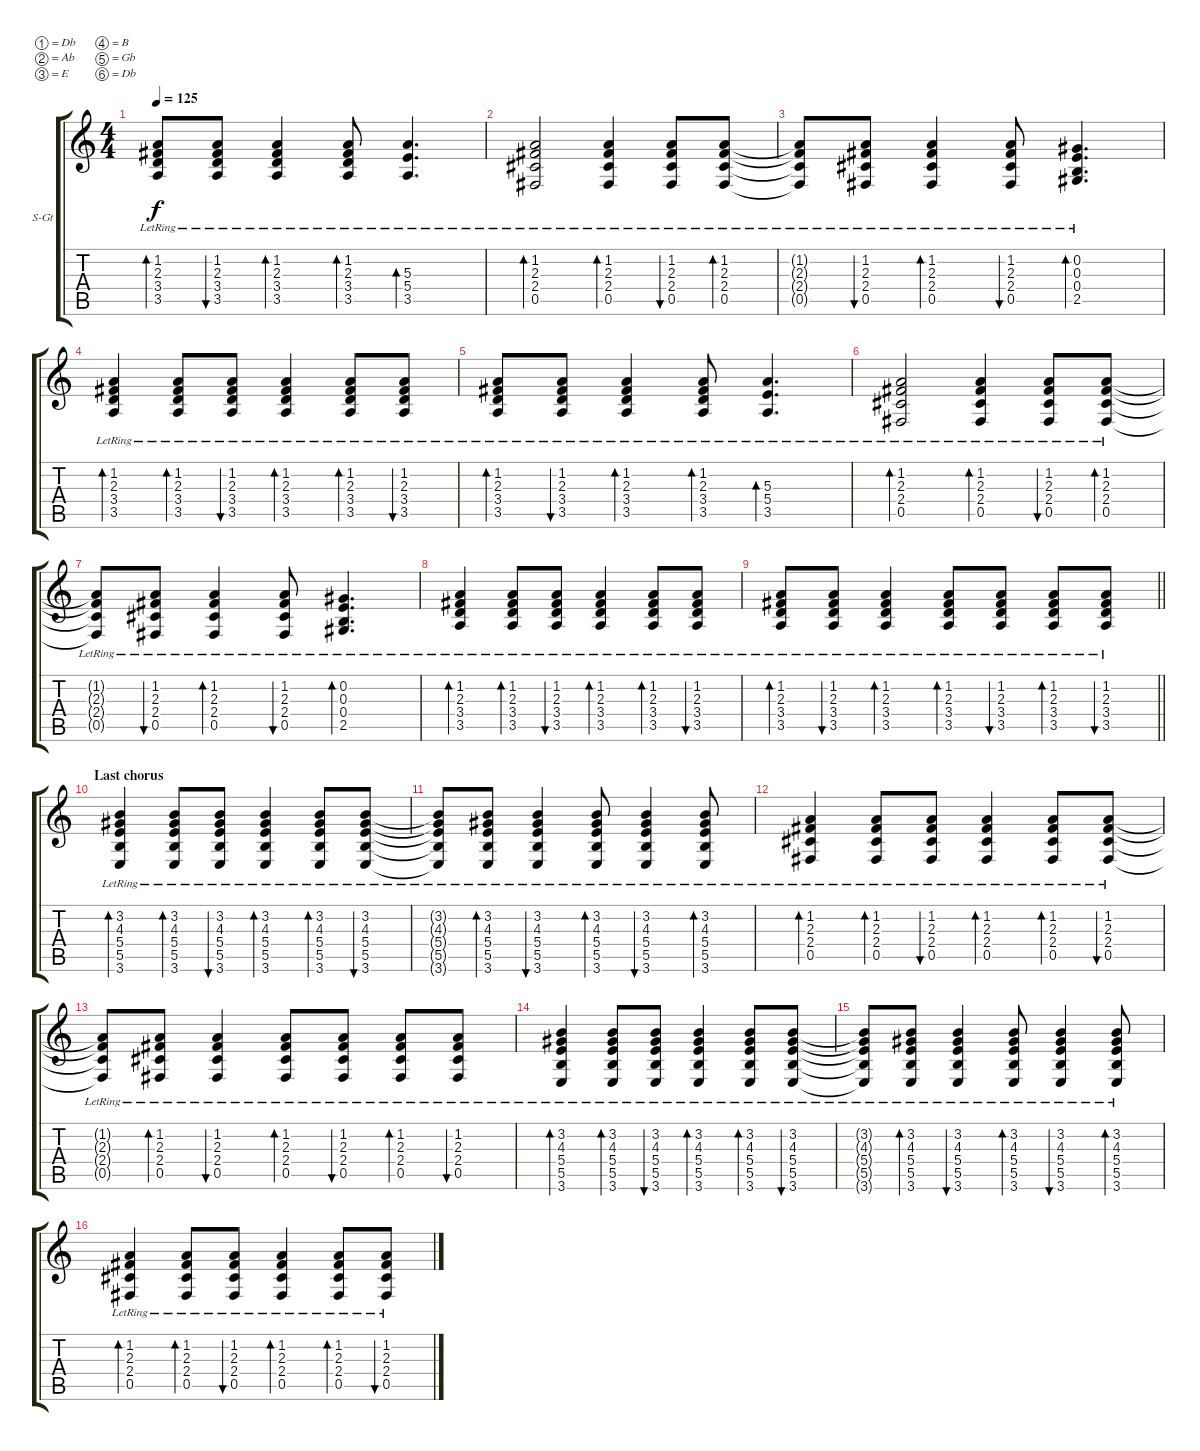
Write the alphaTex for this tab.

\bracketExtendMode groupsimilarinstruments
\firstSystemTrackNameOrientation horizontal
\otherSystemsTrackNameOrientation horizontal
\track ("Acoustic 02" "S-Gt") {instrument acousticguitarsteel}
\staff {score tabs}
\tuning (Db4 Ab3 E3 B2 Gb2 Db2)
\ts (4 4)
\tempo 125
\clef g2
\scale
0.333333
\ks c
(1.2{lr} 2.3{lr} 3.4{lr} 3.5{lr}).8{bd 30 dy f} (1.2{lr} 2.3{lr} 3.4{lr} 3.5{lr}).8{bu 30} (1.2{lr} 2.3{lr} 3.4{lr} 3.5{lr}).4{bd 30} (1.2{lr} 2.3{lr} 3.4{lr} 3.5{lr}).8{bd 30} (5.3{lr} 5.4{lr} 3.5{lr}).4{d bd 30} |
\scale
0.333333 (1.2{lr} 2.3{lr} 2.4{lr} 0.5{lr}).2{bd 30} (1.2{lr} 2.3{lr} 2.4{lr} 0.5{lr}).4{bd 30} (1.2{lr} 2.3{lr} 2.4{lr} 0.5{lr}).8{bu 30} (1.2{lr} 2.3{lr} 2.4{lr} 0.5{lr}).8{bd 30} |
\scale
0.333333 (1.2{lr t} 2.3{lr t} 2.4{lr t} 0.5{lr t}).8 (1.2{lr} 2.3{lr} 2.4{lr} 0.5{lr}).8{bu 30} (1.2{lr} 2.3{lr} 2.4{lr} 0.5{lr}).4{bd 30} (1.2{lr} 2.3{lr} 2.4{lr} 0.5{lr}).8{bu 30} (0.2{lr} 0.3{lr} 0.4{lr} 2.5{lr}).4{d bd 30} |
\scale
0.333333 (1.2{lr} 2.3{lr} 3.4{lr} 3.5{lr}).4{bd 30} (1.2{lr} 2.3{lr} 3.4{lr} 3.5{lr}).8{bd 30} (1.2{lr} 2.3{lr} 3.4{lr} 3.5{lr}).8{bu 30} (1.2{lr} 2.3{lr} 3.4{lr} 3.5{lr}).4{bd 30} (1.2{lr} 2.3{lr} 3.4{lr} 3.5{lr}).8{bd 30} (1.2{lr} 2.3{lr} 3.4{lr} 3.5{lr}).8{bu 30} |
\scale
0.333333 (1.2{lr} 2.3{lr} 3.4{lr} 3.5{lr}).8{bd 30} (1.2{lr} 2.3{lr} 3.4{lr} 3.5{lr}).8{bu 30} (1.2{lr} 2.3{lr} 3.4{lr} 3.5{lr}).4{bd 30} (1.2{lr} 2.3{lr} 3.4{lr} 3.5{lr}).8{bd 30} (5.3{lr} 5.4{lr} 3.5{lr}).4{d bd 30} |
\scale
0.333333 (1.2{lr} 2.3{lr} 2.4{lr} 0.5{lr}).2{bd 30} (1.2{lr} 2.3{lr} 2.4{lr} 0.5{lr}).4{bd 30} (1.2{lr} 2.3{lr} 2.4{lr} 0.5{lr}).8{bu 30} (1.2{lr} 2.3{lr} 2.4{lr} 0.5{lr}).8{bd 30} |
\scale
0.333333 (1.2{lr t} 2.3{lr t} 2.4{lr t} 0.5{lr t}).8 (1.2{lr} 2.3{lr} 2.4{lr} 0.5{lr}).8{bu 30} (1.2{lr} 2.3{lr} 2.4{lr} 0.5{lr}).4{bd 30} (1.2{lr} 2.3{lr} 2.4{lr} 0.5{lr}).8{bu 30} (0.2{lr} 0.3{lr} 0.4{lr} 2.5{lr}).4{d bd 30} |
\scale
0.333333 (1.2{lr} 2.3{lr} 3.4{lr} 3.5{lr}).4{bd 30} (1.2{lr} 2.3{lr} 3.4{lr} 3.5{lr}).8{bd 30} (1.2{lr} 2.3{lr} 3.4{lr} 3.5{lr}).8{bu 30} (1.2{lr} 2.3{lr} 3.4{lr} 3.5{lr}).4{bd 30} (1.2{lr} 2.3{lr} 3.4{lr} 3.5{lr}).8{bd 30} (1.2{lr} 2.3{lr} 3.4{lr} 3.5{lr}).8{bu 30} |
\scale
0.333333
\barLineRight lightlight
(1.2{lr} 2.3{lr} 3.4{lr} 3.5{lr}).8{bd 30} (1.2{lr} 2.3{lr} 3.4{lr} 3.5{lr}).8{bu 30} (1.2{lr} 2.3{lr} 3.4{lr} 3.5{lr}).4{bd 30} (1.2{lr} 2.3{lr} 3.4{lr} 3.5{lr}).8{bd 30} (1.2{lr} 2.3{lr} 3.4{lr} 3.5{lr}).8{bu 30} (1.2{lr} 2.3{lr} 3.4{lr} 3.5{lr}).8{bd 30} (1.2{lr} 2.3{lr} 3.4{lr} 3.5{lr}).8{bu 30} |
\section ("" "Last chorus")
\scale
0.333333 (3.2{lr} 4.3{lr} 5.4{lr} 5.5{lr} 3.6{lr}).4{bd 30} (3.2{lr} 4.3{lr} 5.4{lr} 5.5{lr} 3.6{lr}).8{bd 30} (3.2{lr} 4.3{lr} 5.4{lr} 5.5{lr} 3.6{lr}).8{bu 30} (3.2{lr} 4.3{lr} 5.4{lr} 5.5{lr} 3.6{lr}).4{bd 30} (3.2{lr} 4.3{lr} 5.4{lr} 5.5{lr} 3.6{lr}).8{bd 30} (3.2{lr} 4.3{lr} 5.4{lr} 5.5{lr} 3.6{lr}).8{bu 30} |
\scale
0.333333 (3.2{lr t} 4.3{lr t} 5.4{lr t} 5.5{lr t} 3.6{lr t}).8 (3.2{lr} 4.3{lr} 5.4{lr} 5.5{lr} 3.6{lr}).8{bd 30} (3.2{lr} 4.3{lr} 5.4{lr} 5.5{lr} 3.6{lr}).4{bu 30} (3.2{lr} 4.3{lr} 5.4{lr} 5.5{lr} 3.6{lr}).8{bd 30} (3.2{lr} 4.3{lr} 5.4{lr} 5.5{lr} 3.6{lr}).4{bu 30} (3.2{lr} 4.3{lr} 5.4{lr} 5.5{lr} 3.6{lr}).8{bd 30} |
\scale
0.333333 (1.2{lr} 2.3{lr} 2.4{lr} 0.5{lr}).4{bd 30} (1.2{lr} 2.3{lr} 2.4{lr} 0.5{lr}).8{bd 30} (1.2{lr} 2.3{lr} 2.4{lr} 0.5{lr}).8{bu 30} (1.2{lr} 2.3{lr} 2.4{lr} 0.5{lr}).4{bd 30} (1.2{lr} 2.3{lr} 2.4{lr} 0.5{lr}).8{bd 30} (1.2{lr} 2.3{lr} 2.4{lr} 0.5{lr}).8{bu 30} |
\scale
0.333333 (1.2{lr t} 2.3{lr t} 2.4{lr t} 0.5{lr t}).8 (1.2{lr} 2.3{lr} 2.4{lr} 0.5{lr}).8{bd 30} (1.2{lr} 2.3{lr} 2.4{lr} 0.5{lr}).4{bu 30} (1.2{lr} 2.3{lr} 2.4{lr} 0.5{lr}).8{bd 30} (1.2{lr} 2.3{lr} 2.4{lr} 0.5{lr}).8{bu 30} (1.2{lr} 2.3{lr} 2.4{lr} 0.5{lr}).8{bd 30} (1.2{lr} 2.3{lr} 2.4{lr} 0.5{lr}).8{bu 30} |
\scale
0.333333 (3.2{lr} 4.3{lr} 5.4{lr} 5.5{lr} 3.6{lr}).4{bd 30} (3.2{lr} 4.3{lr} 5.4{lr} 5.5{lr} 3.6{lr}).8{bd 30} (3.2{lr} 4.3{lr} 5.4{lr} 5.5{lr} 3.6{lr}).8{bu 30} (3.2{lr} 4.3{lr} 5.4{lr} 5.5{lr} 3.6{lr}).4{bd 30} (3.2{lr} 4.3{lr} 5.4{lr} 5.5{lr} 3.6{lr}).8{bd 30} (3.2{lr} 4.3{lr} 5.4{lr} 5.5{lr} 3.6{lr}).8{bu 30} |
\scale
0.333333 (3.2{lr t} 4.3{lr t} 5.4{lr t} 5.5{lr t} 3.6{lr t}).8 (3.2{lr} 4.3{lr} 5.4{lr} 5.5{lr} 3.6{lr}).8{bd 30} (3.2{lr} 4.3{lr} 5.4{lr} 5.5{lr} 3.6{lr}).4{bu 30} (3.2{lr} 4.3{lr} 5.4{lr} 5.5{lr} 3.6{lr}).8{bd 30} (3.2{lr} 4.3{lr} 5.4{lr} 5.5{lr} 3.6{lr}).4{bu 30} (3.2{lr} 4.3{lr} 5.4{lr} 5.5{lr} 3.6{lr}).8{bd 30} |
\scale
0.333333 (1.2{lr} 2.3{lr} 2.4{lr} 0.5{lr}).4{bd 30} (1.2{lr} 2.3{lr} 2.4{lr} 0.5{lr}).8{bd 30} (1.2{lr} 2.3{lr} 2.4{lr} 0.5{lr}).8{bu 30} (1.2{lr} 2.3{lr} 2.4{lr} 0.5{lr}).4{bd 30} (1.2{lr} 2.3{lr} 2.4{lr} 0.5{lr}).8{bd 30} (1.2{lr} 2.3{lr} 2.4{lr} 0.5{lr}).8{bu 30}
